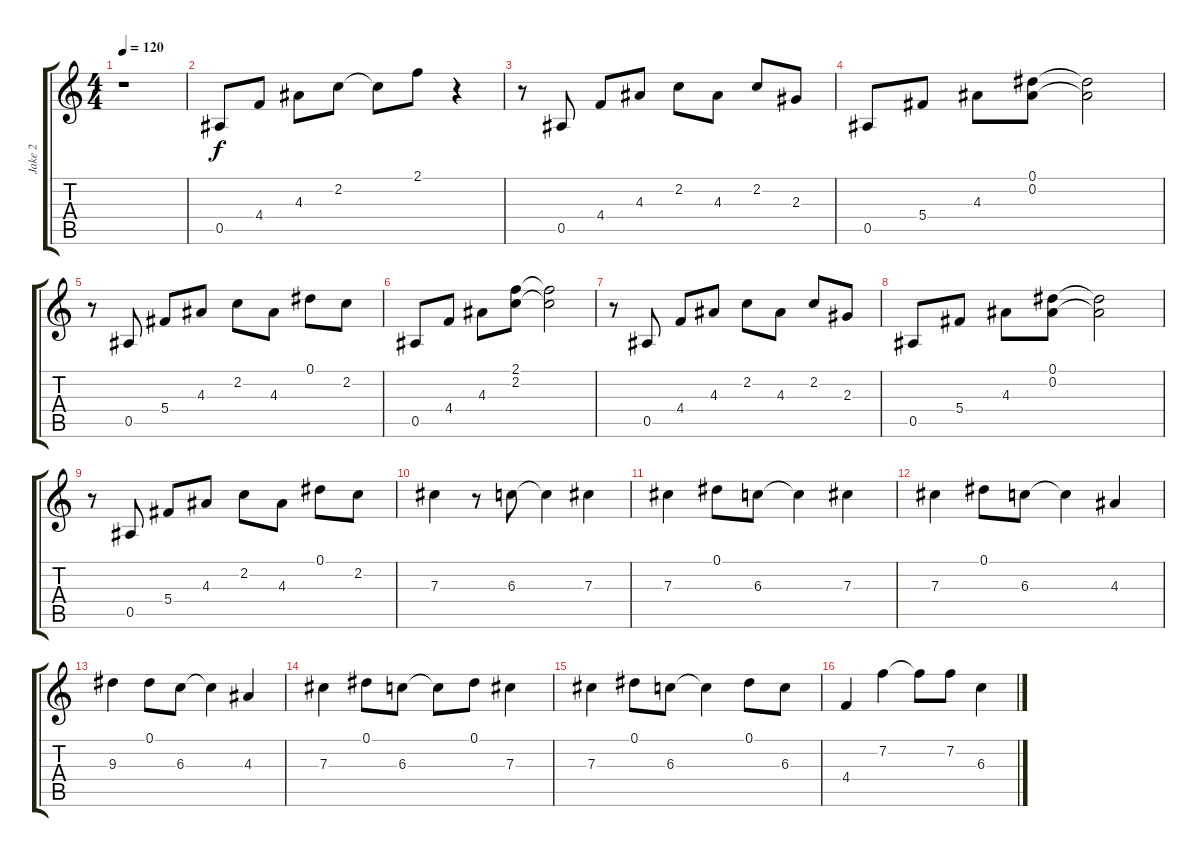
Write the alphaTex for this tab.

\track ("Jake 2" "Jake 2") {instrument electricguitarclean}
\staff {score tabs}
\tuning (Eb4 Bb3 Gb3 Db3 Bb2 F2) {hide}
\ts (4 4)
\tempo 120
\clef g2
\ks c
r.1{dy f} |
0.5.8 4.4.8 4.3.8 2.2.8 2.2{t}.8 2.1.8 r.4 |
r.8 0.5.8 4.4.8 4.3.8 2.2.8 4.3.8 2.2.8 2.3.8 |
0.5.8 5.4.8 4.3.8 (0.1 0.2).8 (0.1{t} 0.2{t}).2 |
r.8 0.5.8 5.4.8 4.3.8 2.2.8 4.3.8 0.1.8 2.2.8 |
0.5.8 4.4.8 4.3.8 (2.1 2.2).8 (2.1{t} 2.2{t}).2 |
r.8 0.5.8 4.4.8 4.3.8 2.2.8 4.3.8 2.2.8 2.3.8 |
0.5.8 5.4.8 4.3.8 (0.1 0.2).8 (0.1{t} 0.2{t}).2 |
r.8 0.5.8 5.4.8 4.3.8 2.2.8 4.3.8 0.1.8 2.2.8 |
7.3.4 r.8 6.3.8 6.3{t}.4 7.3.4 |
7.3.4 0.1.8 6.3.8 6.3{t}.4 7.3.4 |
7.3.4 0.1.8 6.3.8 6.3{t}.4 4.3.4 |
9.3.4 0.1.8 6.3.8 6.3{t}.4 4.3.4 |
7.3.4 0.1.8 6.3.8 6.3{t}.8 0.1.8 7.3.4 |
7.3.4 0.1.8 6.3.8 6.3{t}.4 0.1.8 6.3.8 |
4.4.4 7.2.4 7.2{t}.8 7.2.8 6.3.4
